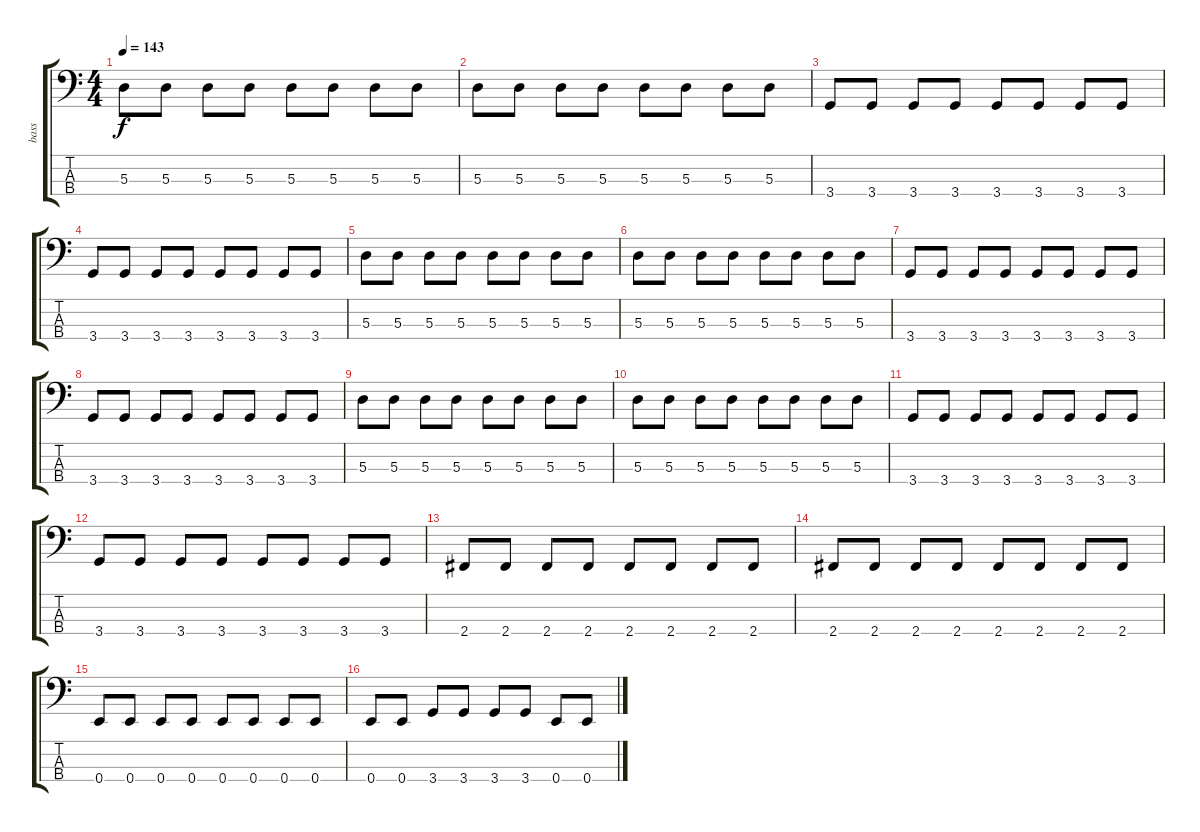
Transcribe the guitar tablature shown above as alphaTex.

\track ("bass" "bass") {instrument electricbasspick}
\staff {score tabs}
\tuning (G2 D2 A1 E1) {hide}
\ts (4 4)
\tempo 143
\clef f4
\ks c
5.3.8{dy f} 5.3.8 5.3.8 5.3.8 5.3.8 5.3.8 5.3.8 5.3.8 |
5.3.8 5.3.8 5.3.8 5.3.8 5.3.8 5.3.8 5.3.8 5.3.8 |
3.4.8 3.4.8 3.4.8 3.4.8 3.4.8 3.4.8 3.4.8 3.4.8 |
3.4.8 3.4.8 3.4.8 3.4.8 3.4.8 3.4.8 3.4.8 3.4.8 |
5.3.8 5.3.8 5.3.8 5.3.8 5.3.8 5.3.8 5.3.8 5.3.8 |
5.3.8 5.3.8 5.3.8 5.3.8 5.3.8 5.3.8 5.3.8 5.3.8 |
3.4.8 3.4.8 3.4.8 3.4.8 3.4.8 3.4.8 3.4.8 3.4.8 |
3.4.8 3.4.8 3.4.8 3.4.8 3.4.8 3.4.8 3.4.8 3.4.8 |
5.3.8 5.3.8 5.3.8 5.3.8 5.3.8 5.3.8 5.3.8 5.3.8 |
5.3.8 5.3.8 5.3.8 5.3.8 5.3.8 5.3.8 5.3.8 5.3.8 |
3.4.8 3.4.8 3.4.8 3.4.8 3.4.8 3.4.8 3.4.8 3.4.8 |
3.4.8 3.4.8 3.4.8 3.4.8 3.4.8 3.4.8 3.4.8 3.4.8 |
2.4.8 2.4.8 2.4.8 2.4.8 2.4.8 2.4.8 2.4.8 2.4.8 |
2.4.8 2.4.8 2.4.8 2.4.8 2.4.8 2.4.8 2.4.8 2.4.8 |
0.4.8 0.4.8 0.4.8 0.4.8 0.4.8 0.4.8 0.4.8 0.4.8 |
0.4.8 0.4.8 3.4.8 3.4.8 3.4.8 3.4.8 0.4.8 0.4.8
